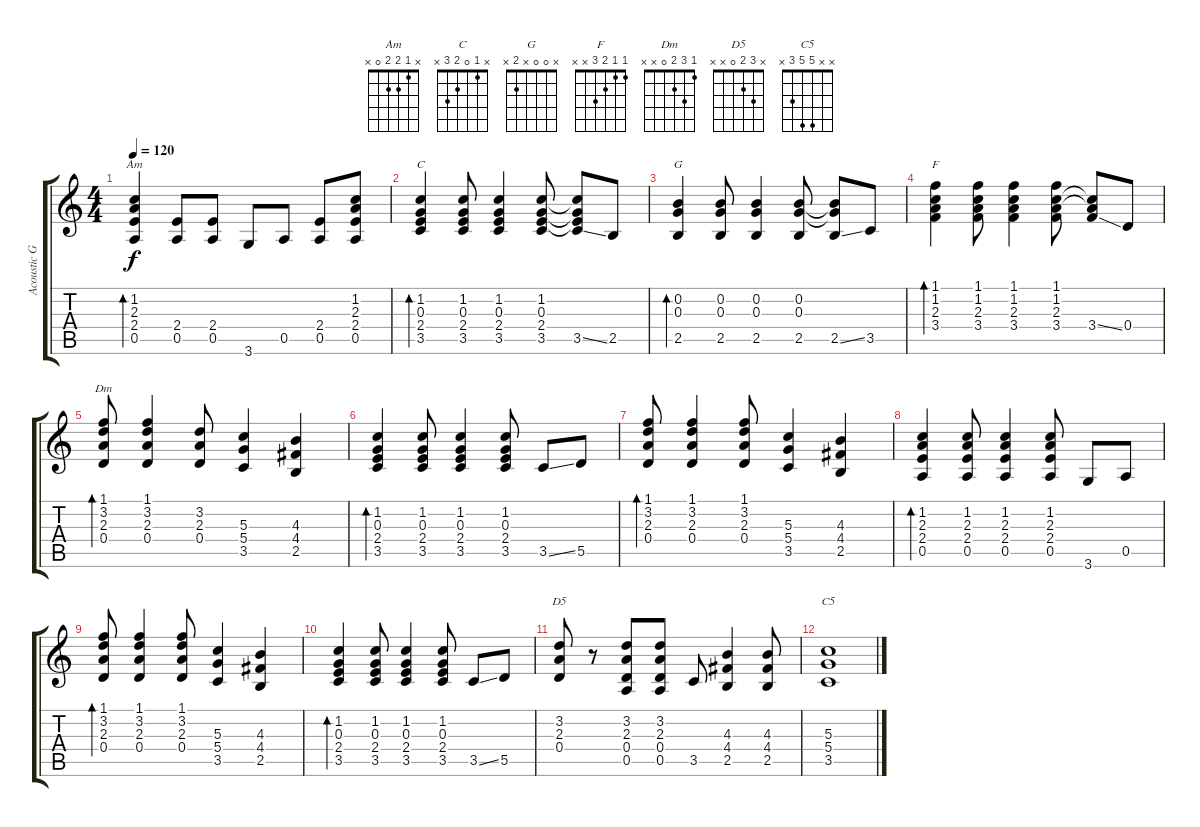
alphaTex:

\track ("Acoustic Guitar 2" "Acoustic G") {instrument acousticguitarsteel}
\staff {score tabs}
\tuning (E4 B3 G3 D3 A2 E2) {hide}
\chord ("Am" x 1 2 2 0 x)
\chord ("C" x 1 0 2 3 x)
\chord ("G" x 0 0 x 2 x)
\chord ("F" 1 1 2 3 x x)
\chord ("Dm" 1 3 2 0 x x)
\chord ("D5" x 3 2 0 x x)
\chord ("C5" x x 5 5 3 x)
\ts (4 4)
\tempo 120
\clef g2
\ks c
(1.2 2.3 2.4 0.5).4{bd 120 ch "Am" dy f} (2.4 0.5).8 (2.4 0.5).8 3.6.8 0.5.8 (2.4 0.5).8 (1.2 2.3 2.4 0.5).8 |
(1.2 0.3 2.4 3.5).4{bd 120 ch "C"} (1.2 0.3 2.4 3.5).8 (1.2 0.3 2.4 3.5).4 (1.2 0.3 2.4 3.5).8 (1.2{t} 0.3{t} 2.4{t} 3.5{ss}).8 2.5.8 |
(0.2 0.3 2.5).4{bd 120 ch "G"} (0.2 0.3 2.5).8 (0.2 0.3 2.5).4 (0.2 0.3 2.5).8 (0.2{t} 0.3{t} 2.5{ss}).8 3.5.8 |
(1.1 1.2 2.3 3.4).4{bd 120 ch "F"} (1.1 1.2 2.3 3.4).8 (1.1 1.2 2.3 3.4).4 (1.1 1.2 2.3 3.4).8 (1.2{t} 2.3{t} 3.4{ss}).8 0.4.8 |
(1.1 3.2 2.3 0.4).8{bd 60 ch "Dm"} (1.1 3.2 2.3 0.4).4 (3.2 2.3 0.4).8 (5.3 5.4 3.5).4 (4.3 4.4 2.5).4 |
(1.2 0.3 2.4 3.5).4{bd 60} (1.2 0.3 2.4 3.5).8 (1.2 0.3 2.4 3.5).4 (1.2 0.3 2.4 3.5).8 3.5{ss}.8 5.5.8 |
(1.1 3.2 2.3 0.4).8{bd 120} (1.1 3.2 2.3 0.4).4 (1.1 3.2 2.3 0.4).8 (5.3 5.4 3.5).4 (4.3 4.4 2.5).4 |
(1.2 2.3 2.4 0.5).4{bd 120} (1.2 2.3 2.4 0.5).8 (1.2 2.3 2.4 0.5).4 (1.2 2.3 2.4 0.5).8 3.6.8 0.5.8 |
(1.1 3.2 2.3 0.4).8{bd 120} (1.1 3.2 2.3 0.4).4 (1.1 3.2 2.3 0.4).8 (5.3 5.4 3.5).4 (4.3 4.4 2.5).4 |
(1.2 0.3 2.4 3.5).4{bd 120} (1.2 0.3 2.4 3.5).8 (1.2 0.3 2.4 3.5).4 (1.2 0.3 2.4 3.5).8 3.5{ss}.8 5.5.8 |
(3.2 2.3 0.4).8{ch "D5"} r.8 (3.2 2.3 0.4 0.5).8 (3.2 2.3 0.4 0.5).8 3.5.8 (4.3 4.4 2.5).4 (4.3 4.4 2.5).8 |
(5.3 5.4 3.5).1{ch "C5"}
